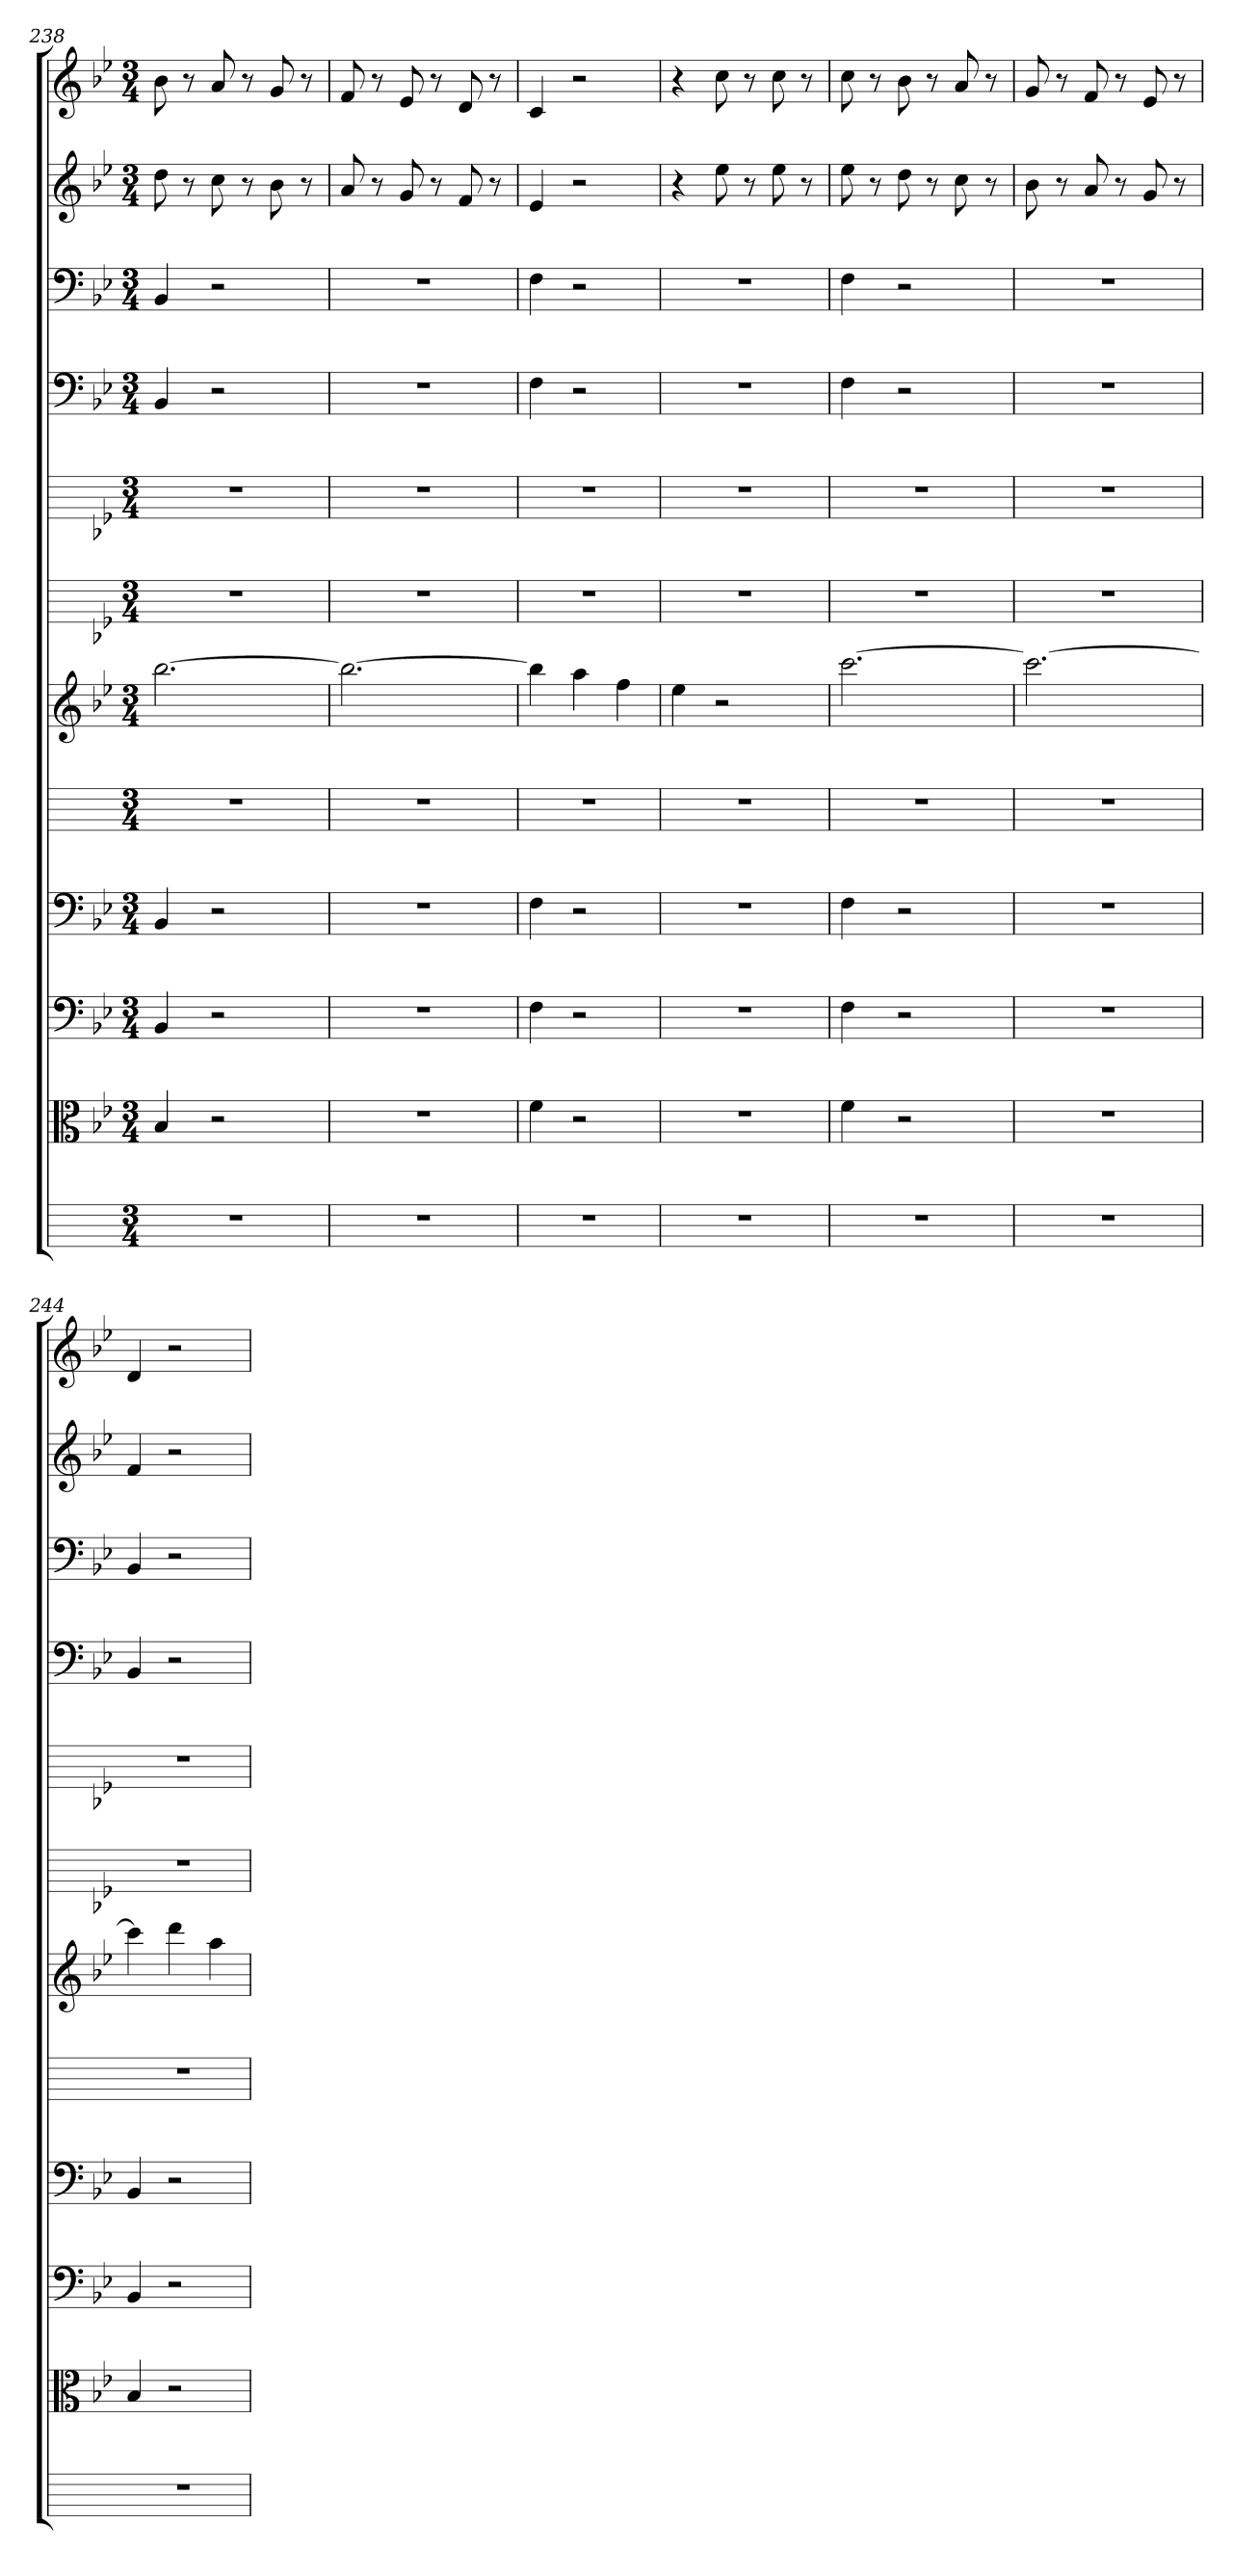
**kern	**kern	**kern	**kern	**kern	**kern	**kern	**kern	**kern	**kern	**kern	**kern
*part12	*part11	*part10	*part9	*part8	*part7	*part6	*part5	*part4	*part3	*part2	*part1
*staff12	*staff11	*staff10	*staff9	*staff8	*staff7	*staff6	*staff5	*staff4	*staff3	*staff2	*staff1
*	*clefC3	*clefF4	*clefF4	*	*	*	*	*clefF4	*clefF4	*	*
*k[]	*k[b-e-]	*k[b-e-]	*k[b-e-]	*k[]	*k[b-e-]	*k[b-e-]	*k[b-e-]	*k[b-e-]	*k[b-e-]	*k[b-e-]	*k[b-e-]
*M3/4	*M3/4	*M3/4	*M3/4	*M3/4	*M3/4	*M3/4	*M3/4	*M3/4	*M3/4	*M3/4	*M3/4
=238	=238	=238	=238	=238	=238	=238	=238	=238	=238	=238	=238
2.r	4B-	4BB-	4BB-	2.r	[2.bb-	2.r	2.r	4BB-	4BB-	8dd	8b-
.	.	.	.	.	.	.	.	.	.	8r	8r
.	2r	2r	2r	.	.	.	.	2r	2r	8cc	8a
.	.	.	.	.	.	.	.	.	.	8r	8r
.	.	.	.	.	.	.	.	.	.	8b-	8g
.	.	.	.	.	.	.	.	.	.	8r	8r
=239	=239	=239	=239	=239	=239	=239	=239	=239	=239	=239	=239
2.r	2.r	2.r	2.r	2.r	2.bb-_	2.r	2.r	2.r	2.r	8a	8f
.	.	.	.	.	.	.	.	.	.	8r	8r
.	.	.	.	.	.	.	.	.	.	8g	8e-
.	.	.	.	.	.	.	.	.	.	8r	8r
.	.	.	.	.	.	.	.	.	.	8f	8d
.	.	.	.	.	.	.	.	.	.	8r	8r
=240	=240	=240	=240	=240	=240	=240	=240	=240	=240	=240	=240
2.r	4f	4F	4F	2.r	4bb-]	2.r	2.r	4F	4F	4e-	4c
.	2r	2r	2r	.	4aa	.	.	2r	2r	2r	2r
.	.	.	.	.	4ff	.	.	.	.	.	.
=241	=241	=241	=241	=241	=241	=241	=241	=241	=241	=241	=241
2.r	2.r	2.r	2.r	2.r	4ee-	2.r	2.r	2.r	2.r	4r	4r
.	.	.	.	.	2r	.	.	.	.	8ee-	8cc
.	.	.	.	.	.	.	.	.	.	8r	8r
.	.	.	.	.	.	.	.	.	.	8ee-	8cc
.	.	.	.	.	.	.	.	.	.	8r	8r
=242	=242	=242	=242	=242	=242	=242	=242	=242	=242	=242	=242
2.r	4f	4F	4F	2.r	[2.ccc	2.r	2.r	4F	4F	8ee-	8cc
.	.	.	.	.	.	.	.	.	.	8r	8r
.	2r	2r	2r	.	.	.	.	2r	2r	8dd	8b-
.	.	.	.	.	.	.	.	.	.	8r	8r
.	.	.	.	.	.	.	.	.	.	8cc	8a
.	.	.	.	.	.	.	.	.	.	8r	8r
=243	=243	=243	=243	=243	=243	=243	=243	=243	=243	=243	=243
2.r	2.r	2.r	2.r	2.r	2.ccc_	2.r	2.r	2.r	2.r	8b-	8g
.	.	.	.	.	.	.	.	.	.	8r	8r
.	.	.	.	.	.	.	.	.	.	8a	8f
.	.	.	.	.	.	.	.	.	.	8r	8r
.	.	.	.	.	.	.	.	.	.	8g	8e-
.	.	.	.	.	.	.	.	.	.	8r	8r
=244	=244	=244	=244	=244	=244	=244	=244	=244	=244	=244	=244
2.r	4B-	4BB-	4BB-	2.r	4ccc]	2.r	2.r	4BB-	4BB-	4f	4d
.	2r	2r	2r	.	4ddd	.	.	2r	2r	2r	2r
.	.	.	.	.	4aa	.	.	.	.	.	.
=	=	=	=	=	=	=	=	=	=	=	=
*-	*-	*-	*-	*-	*-	*-	*-	*-	*-	*-	*-
